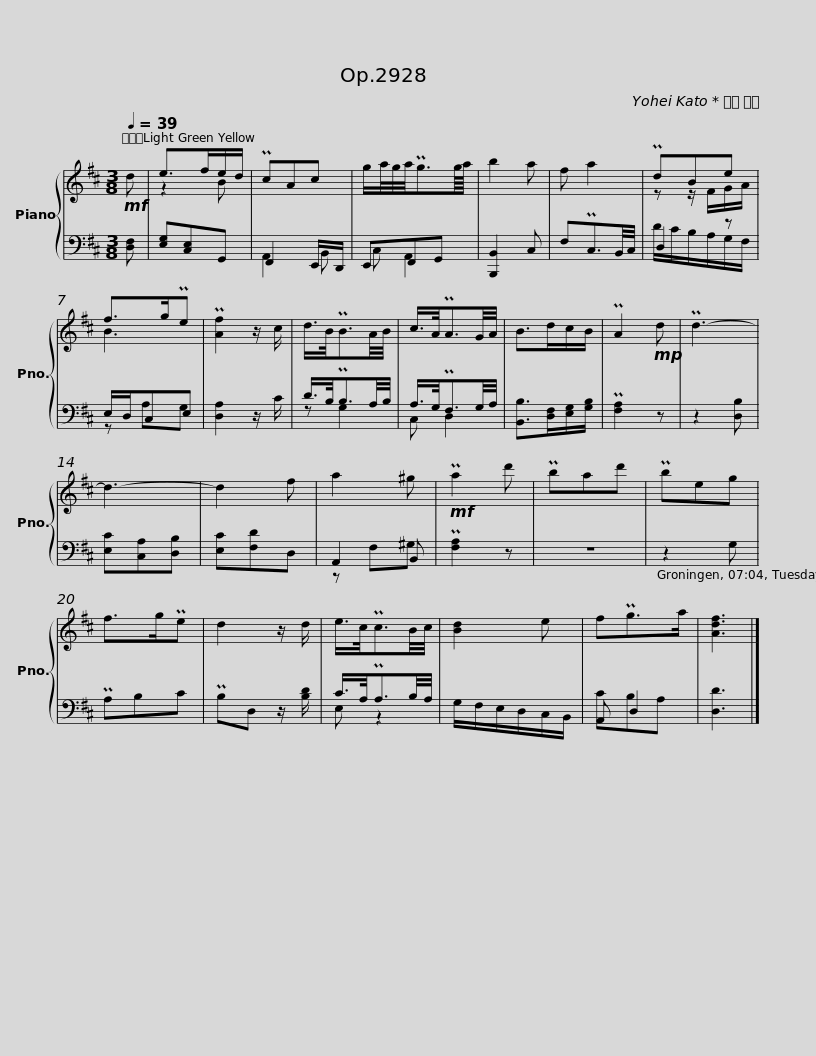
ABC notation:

X:1
%%score { ( 1 3 ) | ( 2 4 ) }
L:1/8
Q:1/4=39
M:3/8
I:linebreak $
K:D
V:1 treble
V:3 treble
V:2 bass
V:4 bass
V:1
!mf! d | e>fe/d/ | PcAc | g/a/4g/4a/4Pg3/2g/8a/8 | b2 a | %5
 f a2 | PdBe | f>gPe |$ P[Af]2 z/ c/ | d/>B/PB3/2A/4B/4 | %10
 c/>A/PA3/2G/4A/4 | B>dc/B/ | PA2!mp! d | Pd3- | d3- | %15
 d2 f | a2 ^g |!mf! Pa2 d' |$ Pbad' | Pbeg | %20
 f>gPe | d2 z/ d/ | e/>c/Pc3/2B/4c/4 | [Bd]2 e | fPg>a | %25
 [Adf]3 |] %26
V:2
 [D,F,] | [E,G,][C,E,]G,, | F,,2 E,,/D,,/ | E,,F,,G,, | [B,,,B,,]2 C, | %5
 F,PC,3/2B,,/4C,/4 | D,2 z | E,/D,/C,E, |$ [D,A,]2 z/ C/ | D/>B,/PB,3/2A,/4B,/4 | %10
 A,/>G,/PF,3/2G,/4A,/4 | [B,,B,]>[D,F,][E,G,]/[G,B,]/ | P[F,A,]2 z | z2 [D,B,] | [E,C][C,A,][D,B,] | %15
 [E,C][F,D]D, | A,,2 B,, | P[F,A,]2 z |$ z3 | z2 G, | %20
 PA,B,C | PB,D, z/ [B,D]/ | C/>A,/PA,3/2B,/4A,/4 | G,/F,/E,/D,/C,/B,,/ | A,, D,2 | %25
 [D,D]3 |] %26
V:3
 x | z2 B | x3 | x3 | x3 | %5
 x3 | z z/ F/G/A/ | B3 |$ x3 | x3 | %10
 x3 | x3 | x3 | x3 | x3 | %15
 x3 | x3 | x3 |$ x3 | x3 | %20
 x3 | x3 | x3 | x3 | x3 | %25
 x3 |] %26
V:4
 x | x3 | A,,2 B,, | C, A,,2 | x3 | %5
 x3 | D/C/B,/A,/G,/F,/ | z A,G, |$ x3 | z G,2 | %10
 C, D,2 | x3 | x3 | x3 | x3 | %15
 x3 | z F,^G, | x3 |$ x3 | x3 | %20
 x3 | x3 | E, z2 | x3 | CB,A, | %25
 x3 |] %26
